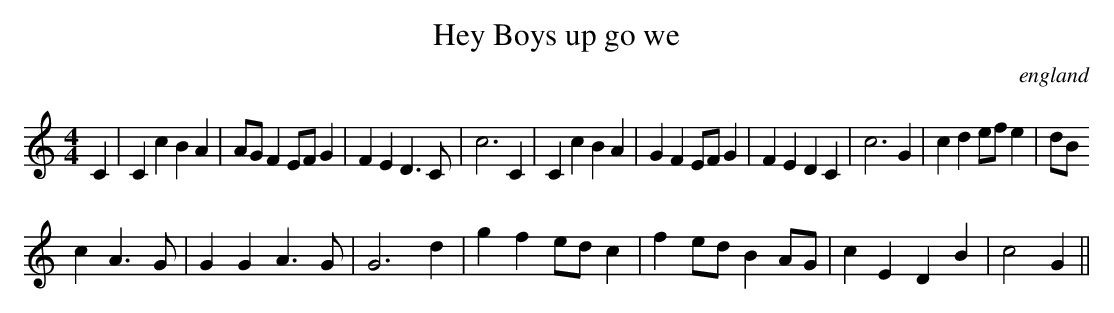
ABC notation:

X:1
T:Hey Boys up go we
O:england
M:4/4
L:1/4
K:C
C|CcBA|A/2G/2FE/2F/2G|FED>C|c3C|CcBA|GFE/2F/2G|FEDC|c3G|cde/2f/2e|d/2B/2
cA>G|GGA>G|G3d|gfe/2d/2c|fe/2d/2BA/2G/2|cEDB|c2G||
